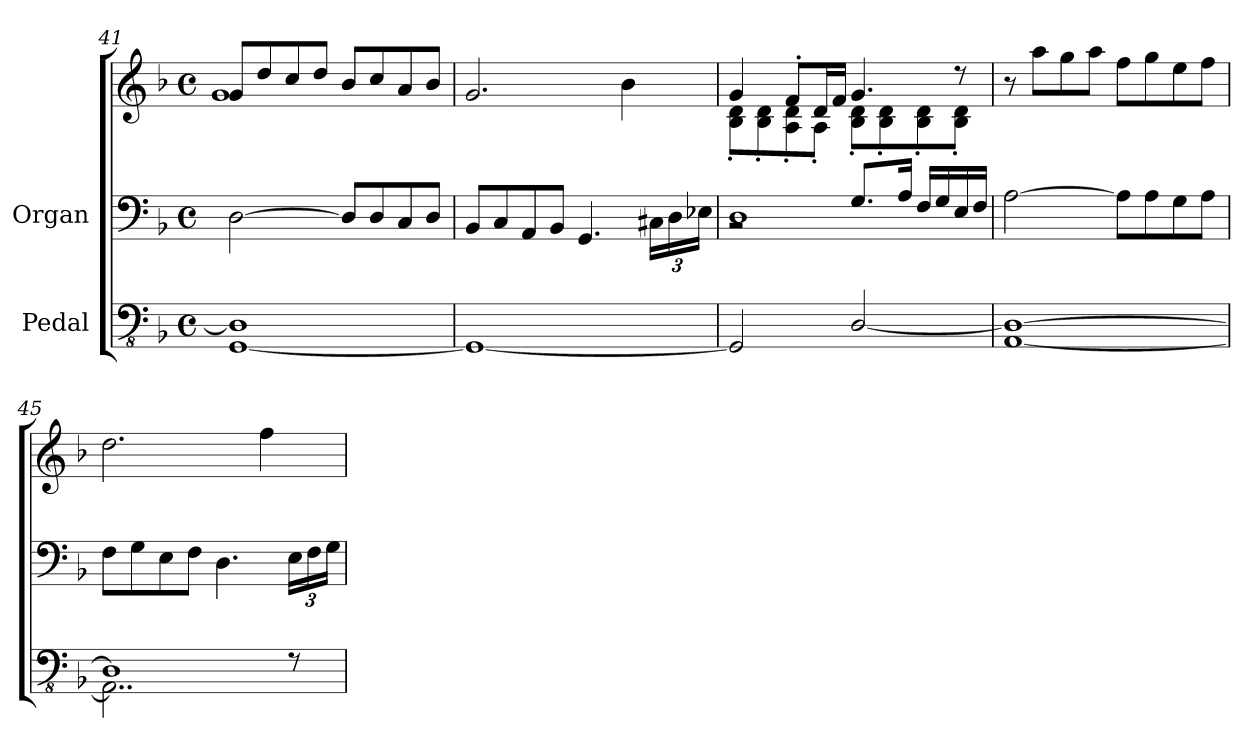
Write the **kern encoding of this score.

**kern	**kern	**kern
*part2	*part1	*part1
*staff3	*staff2	*staff1
*I"Pedal	*I"Organ	*
*clefFv4	*clefF4	*clefG2
*k[b-]	*k[b-]	*k[b-]
*M4/4	*M4/4	*M4/4
*met(c)	*met(c)	*met(c)
=41	=41	=41
*	*	*^
[1GGG 1DD]	[2D\	8g/L	1g
.	.	8dd/	.
.	.	8cc/	.
.	.	8dd/J	.
.	8D/L]	8b-/L	.
.	8D/	8cc/	.
.	8C/	8a/	.
.	8D/J	8b-/J	.
*	*	*v	*v
=42	=42	=42
1GGG_	8BB-/L	2.g/
.	8C/	.
.	8AA/	.
.	8BB-/J	.
.	4.GG/	.
.	.	4b-\
*	*Xbrackettup	*
.	24C#X\LL	.
.	24D\	.
.	24E-X\JJ	.
=43	=43	=43
*	*^	*^
2GGG/]	2rBB	1D	4g/	8B-\' 8d\'L
.	.	.	.	8B-\' 8d\'
.	.	.	8f'/L	8A\' 8d\'
.	.	.	16d/L	8A'\J
.	.	.	16f/JJ	.
[2DD/	8.G/L	.	4.g/	8B-\' 8d\'L
.	.	.	.	8B-\' 8d\'
.	16A/Jk	.	.	.
.	16F/LL	.	.	8B-\' 8d\'
.	16G/	.	.	.
.	16E/	.	8r	8B-\' 8d\'J
.	16F/JJ	.	.	.
*	*	*	*v	*v
!!LO:PB:g=z
=44	=44	=44	=44
*^	*	*	*
1DD_	[1AAA	[2A\	1ryy	8r
.	.	.	.	8aa\L
.	.	.	.	8gg\
.	.	.	.	8aa\J
.	.	8A\L]	.	8ff\L
.	.	8A\	.	8gg\
.	.	8G\	.	8ee\
.	.	8A\J	.	8ff\J
=45	=45	=45	=45	=45
1DD]	2..AAA\]	8F\L	2..ryy	2.dd\
.	.	8G\	.	.
.	.	8E\	.	.
.	.	8F\J	.	.
.	.	4.D\	.	.
.	.	.	.	4ff\
.	8rFF	24E\LL	8rBByy	.
.	.	24F\	.	.
.	.	24G\JJ	.	.
*v	*v	*	*	*
*	*v	*v	*
=	=	=
*-	*-	*-
